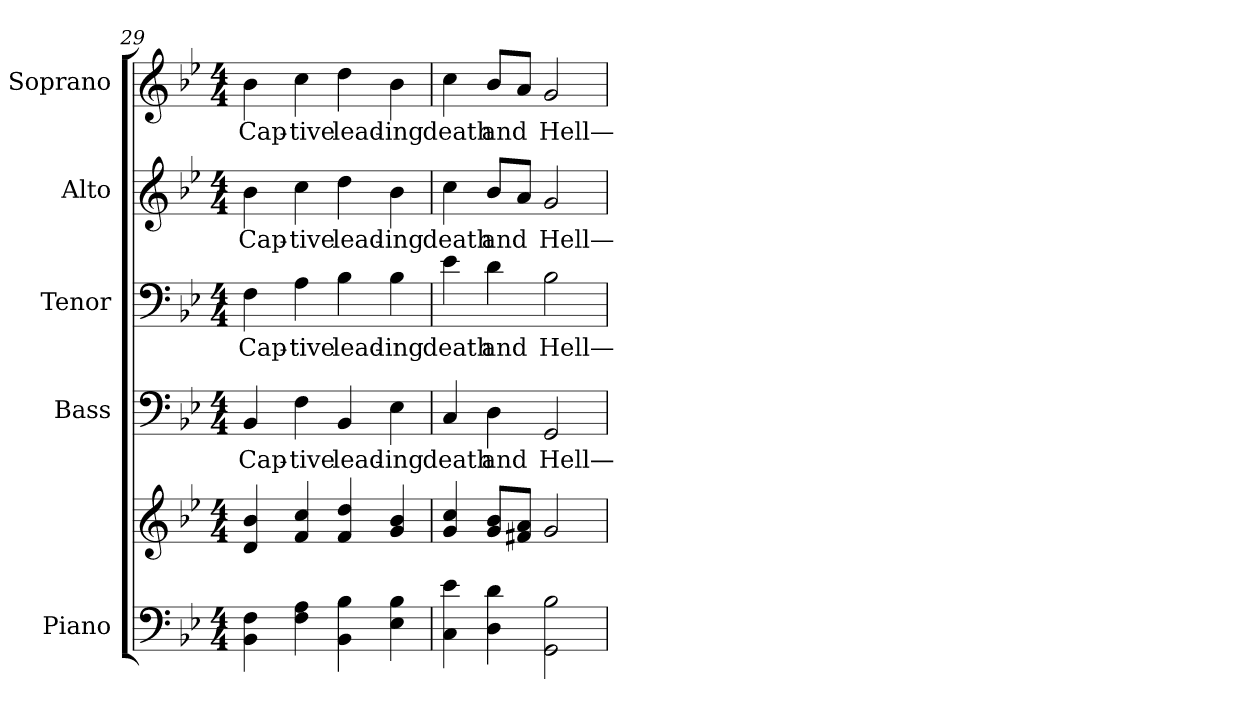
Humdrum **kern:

**kern	**kern	**kern	**text	**kern	**text	**kern	**text	**kern	**text
*part5	*part5	*part4	*part4	*part3	*part3	*part2	*part2	*part1	*part1
*staff6	*staff5	*staff4	*staff4	*staff3	*staff3	*staff2	*staff2	*staff1	*staff1
*I"Piano	*	*I"Bass	*	*I"Tenor	*	*I"Alto	*	*I"Soprano	*
*I'Pno.	*	*I'B.	*	*I'T.	*	*I'A.	*	*I'S.	*
!!LO:PB:g=z
*clefF4	*clefG2	*clefF4	*	*clefF4	*	*clefG2	*	*clefG2	*
*k[b-e-]	*k[b-e-]	*k[b-e-]	*	*k[b-e-]	*	*k[b-e-]	*	*k[b-e-]	*
*B-:	*B-:	*B-:	*	*B-:	*	*B-:	*	*B-:	*
*M4/4	*M4/4	*M4/4	*	*M4/4	*	*M4/4	*	*M4/4	*
=29	=29	=29	=29	=29	=29	=29	=29	=29	=29
!	!	!	!LO:LY:b:color=#000000	!	!	!	!	!	!
!	!	!	!	!	!LO:LY:b:color=#000000	!	!	!	!
!	!	!	!	!	!	!	!LO:LY:b:color=#000000	!	!
!	!	!	!	!	!	!	!	!	!LO:LY:b:color=#000000
4BB-i\ 4Fi	4di/ 4b-i	4BB-i/	Cap-	4Fi\	Cap-	4b-i\	Cap-	4b-i\	Cap-
!	!	!	!LO:LY:b:color=#000000	!	!	!	!	!	!
!	!	!	!	!	!LO:LY:b:color=#000000	!	!	!	!
!	!	!	!	!	!	!	!LO:LY:b:color=#000000	!	!
!	!	!	!	!	!	!	!	!	!LO:LY:b:color=#000000
4Fi\ 4Ai	4fi/ 4cci	4Fi\	-tive	4Ai\	-tive	4cci\	-tive	4cci\	-tive
!	!	!	!LO:LY:b:color=#000000	!	!	!	!	!	!
!	!	!	!	!	!LO:LY:b:color=#000000	!	!	!	!
!	!	!	!	!	!	!	!LO:LY:b:color=#000000	!	!
!	!	!	!	!	!	!	!	!	!LO:LY:b:color=#000000
4BB-i\ 4B-i	4fi/ 4ddi	4BB-i/	lead-	4B-i\	lead-	4ddi\	lead-	4ddi\	lead-
!	!	!	!LO:LY:b:color=#000000	!	!	!	!	!	!
!	!	!	!	!	!LO:LY:b:color=#000000	!	!	!	!
!	!	!	!	!	!	!	!LO:LY:b:color=#000000	!	!
!	!	!	!	!	!	!	!	!	!LO:LY:b:color=#000000
4E-i\ 4B-i	4gi/ 4b-i	4E-i\	-ing	4B-i\	-ing	4b-i\	-ing	4b-i\	-ing
=30	=30	=30	=30	=30	=30	=30	=30	=30	=30
!	!	!	!LO:LY:b:color=#000000	!	!	!	!	!	!
!	!	!	!	!	!LO:LY:b:color=#000000	!	!	!	!
!	!	!	!	!	!	!	!LO:LY:b:color=#000000	!	!
!	!	!	!	!	!	!	!	!	!LO:LY:b:color=#000000
4Ci\ 4e-i	4gi/ 4cci	4Ci/	death	4e-i\	death	4cci\	death	4cci\	death
!	!	!	!LO:LY:b:color=#000000	!	!	!	!	!	!
!	!	!	!	!	!LO:LY:b:color=#000000	!	!	!	!
!	!	!	!	!	!	!	!LO:LY:b:color=#000000	!	!
!	!	!	!	!	!	!	!	!	!LO:LY:b:color=#000000
4Di\ 4di	8gi/ 8b-iL	4Di\	and	4di\	and	8b-i/L	and	8b-i/L	and
.	8f#Xi/ 8aiJ	.	.	.	.	8ai/J	.	8ai/J	.
!	!	!	!LO:LY:b:color=#000000	!	!	!	!	!	!
!	!	!	!	!	!LO:LY:b:color=#000000	!	!	!	!
!	!	!	!	!	!	!	!LO:LY:b:color=#000000	!	!
!	!	!	!	!	!	!	!	!	!LO:LY:b:color=#000000
2GGi\ 2B-i	2gi/	2GGi/	Hell—	2B-i\	Hell—	2gi/	Hell—	2gi/	Hell—
=	=	=	=	=	=	=	=	=	=
*-	*-	*-	*-	*-	*-	*-	*-	*-	*-
